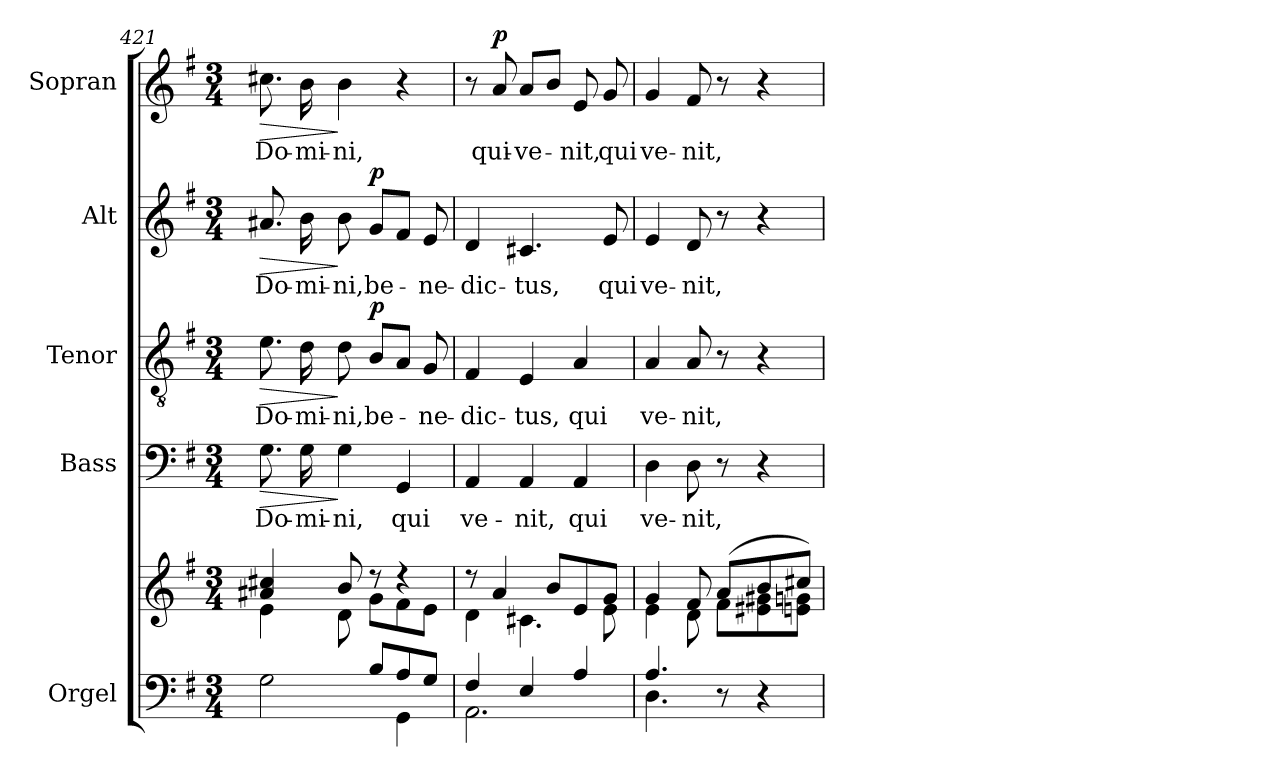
**kern	**kern	**kern	**text	**dynam	**kern	**text	**dynam	**kern	**text	**dynam	**kern	**text	**dynam
*part5	*part5	*part4	*part4	*part4	*part3	*part3	*part3	*part2	*part2	*part2	*part1	*part1	*part1
*staff6	*staff5	*staff4	*staff4	*staff4	*staff3	*staff3	*staff3	*staff2	*staff2	*staff2	*staff1	*staff1	*staff1
*I"Orgel	*	*I"Bass	*	*	*I"Tenor	*	*	*I"Alt	*	*	*I"Sopran	*	*
*I'Org.	*	*I'B.	*	*	*I'T.	*	*	*I'A.	*	*	*I'S.	*	*
*clefF4	*clefG2	*clefF4	*	*	*clefGv2	*	*	*clefG2	*	*	*clefG2	*	*
*k[f#]	*k[f#]	*k[f#]	*	*	*k[f#]	*	*	*k[f#]	*	*	*k[f#]	*	*
*G:	*G:	*G:	*	*	*G:	*	*	*G:	*	*	*G:	*	*
*M3/4	*M3/4	*M3/4	*	*	*M3/4	*	*	*M3/4	*	*	*M3/4	*	*
=421	=421	=421	=421	=421	=421	=421	=421	=421	=421	=421	=421	=421	=421
*^	*^	*	*	*	*	*	*	*	*	*	*	*	*
!	!	!	!	!	!LO:LY:b	!LO:HP:b	!	!LO:LY:b	!LO:HP:b	!	!LO:LY:b	!LO:HP:b	!	!LO:LY:b	!LO:HP:b
4.ryy	2G\	4a#X/ 4cc#X/	4e\	8.G\	Do-	>	8.e\	Do-	>	8.a#X/	Do-	>	8.cc#X\	Do-	>
!	!	!	!	!	!LO:LY:b	!	!	!LO:LY:b	!	!	!LO:LY:b	!	!	!LO:LY:b	!
.	.	.	.	16G\	-mi-	.	16d\	-mi-	.	16b\	-mi-	.	16b\	-mi-	.
!	!	!	!	!	!LO:LY:b	!	!	!LO:LY:b	!	!	!LO:LY:b	!	!	!LO:LY:b	!
.	.	8b/	8d\	4G\	-ni,	]	8d\	-ni,	]	8b\	-ni,	]	4b\	-ni,	]
!	!	!	!	!	!	!	!	!LO:LY:b	!LO:DY:a	!	!LO:LY:b	!LO:DY:a	!	!	!
8B/L	.	8rdd	8g\L	.	.	.	8B/L	be-	p	8g/L	be-	p	.	.	.
!	!	!	!	!	!LO:LY:b	!	!	!	!	!	!	!	!	!	!
8A/	4GG\	4rdd	8f#\	4GG/	qui	.	8A/J	.	.	8f#/J	.	.	4r	.	.
!	!	!	!	!	!	!	!	!LO:LY:b	!	!	!LO:LY:b	!	!	!	!
8G/J	.	.	8e\J	.	.	.	8G/	-ne-	.	8e/	-ne-	.	.	.	.
=422	=422	=422	=422	=422	=422	=422	=422	=422	=422	=422	=422	=422	=422	=422	=422
!	!	!	!	!	!LO:LY:b	!	!	!LO:LY:b	!	!	!LO:LY:b	!	!	!	!
4F#/	2.AA\	8r	4d\	4AA/	ve-	.	4F#/	-dic-	.	4d/	-dic-	.	8r	.	.
!	!	!	!	!	!	!	!	!	!	!	!	!	!	!LO:LY:b	!LO:DY:a
.	.	4a/	.	.	.	.	.	.	.	.	.	.	8a/	qui-	p
!	!	!	!	!	!LO:LY:b	!	!	!LO:LY:b	!	!	!LO:LY:b	!	!	!LO:LY:b	!
4E/	.	.	4.c#X\	4AA/	-nit,	.	4E/	-tus,	.	4.c#X/	-tus,	.	8a/L	-ve-	.
.	.	8b/L	.	.	.	.	.	.	.	.	.	.	8b/J	.	.
!	!	!	!	!	!LO:LY:b	!	!	!LO:LY:b	!	!	!	!	!	!LO:LY:b	!
4A/	.	8e/	.	4AA/	qui	.	4A/	qui	.	.	.	.	8e/	-nit,	.
!	!	!	!	!	!	!	!	!	!	!	!LO:LY:b	!	!	!LO:LY:b	!
.	.	8g/J	8e\	.	.	.	.	.	.	8e/	qui	.	8g/	qui	.
=423	=423	=423	=423	=423	=423	=423	=423	=423	=423	=423	=423	=423	=423	=423	=423
!	!	!	!	!	!LO:LY:b	!	!	!LO:LY:b	!	!	!LO:LY:b	!	!	!LO:LY:b	!
4.A/	4.D\	4g/	4e\	4D\	ve-	.	4A/	ve-	.	4e/	ve-	.	4g/	ve-	.
!	!	!	!	!	!LO:LY:b	!	!	!LO:LY:b	!	!	!LO:LY:b	!	!	!LO:LY:b	!
.	.	8f#/	8d\	8D\	-nit,	.	8A/	-nit,	.	8d/	-nit,	.	8f#/	-nit,	.
8ryy	8r	(>8a/L	8f#\L	8r	.	.	8r	.	.	8r	.	.	8r	.	.
4ryy	4r	8b/	8e#X\ 8g#X\	4r	.	.	4r	.	.	4r	.	.	4r	.	.
.	.	8cc#X/J)	8en\ 8gn\J	.	.	.	.	.	.	.	.	.	.	.	.
*v	*v	*	*	*	*	*	*	*	*	*	*	*	*	*	*
*	*v	*v	*	*	*	*	*	*	*	*	*	*	*	*
=	=	=	=	=	=	=	=	=	=	=	=	=	=
*-	*-	*-	*-	*-	*-	*-	*-	*-	*-	*-	*-	*-	*-
